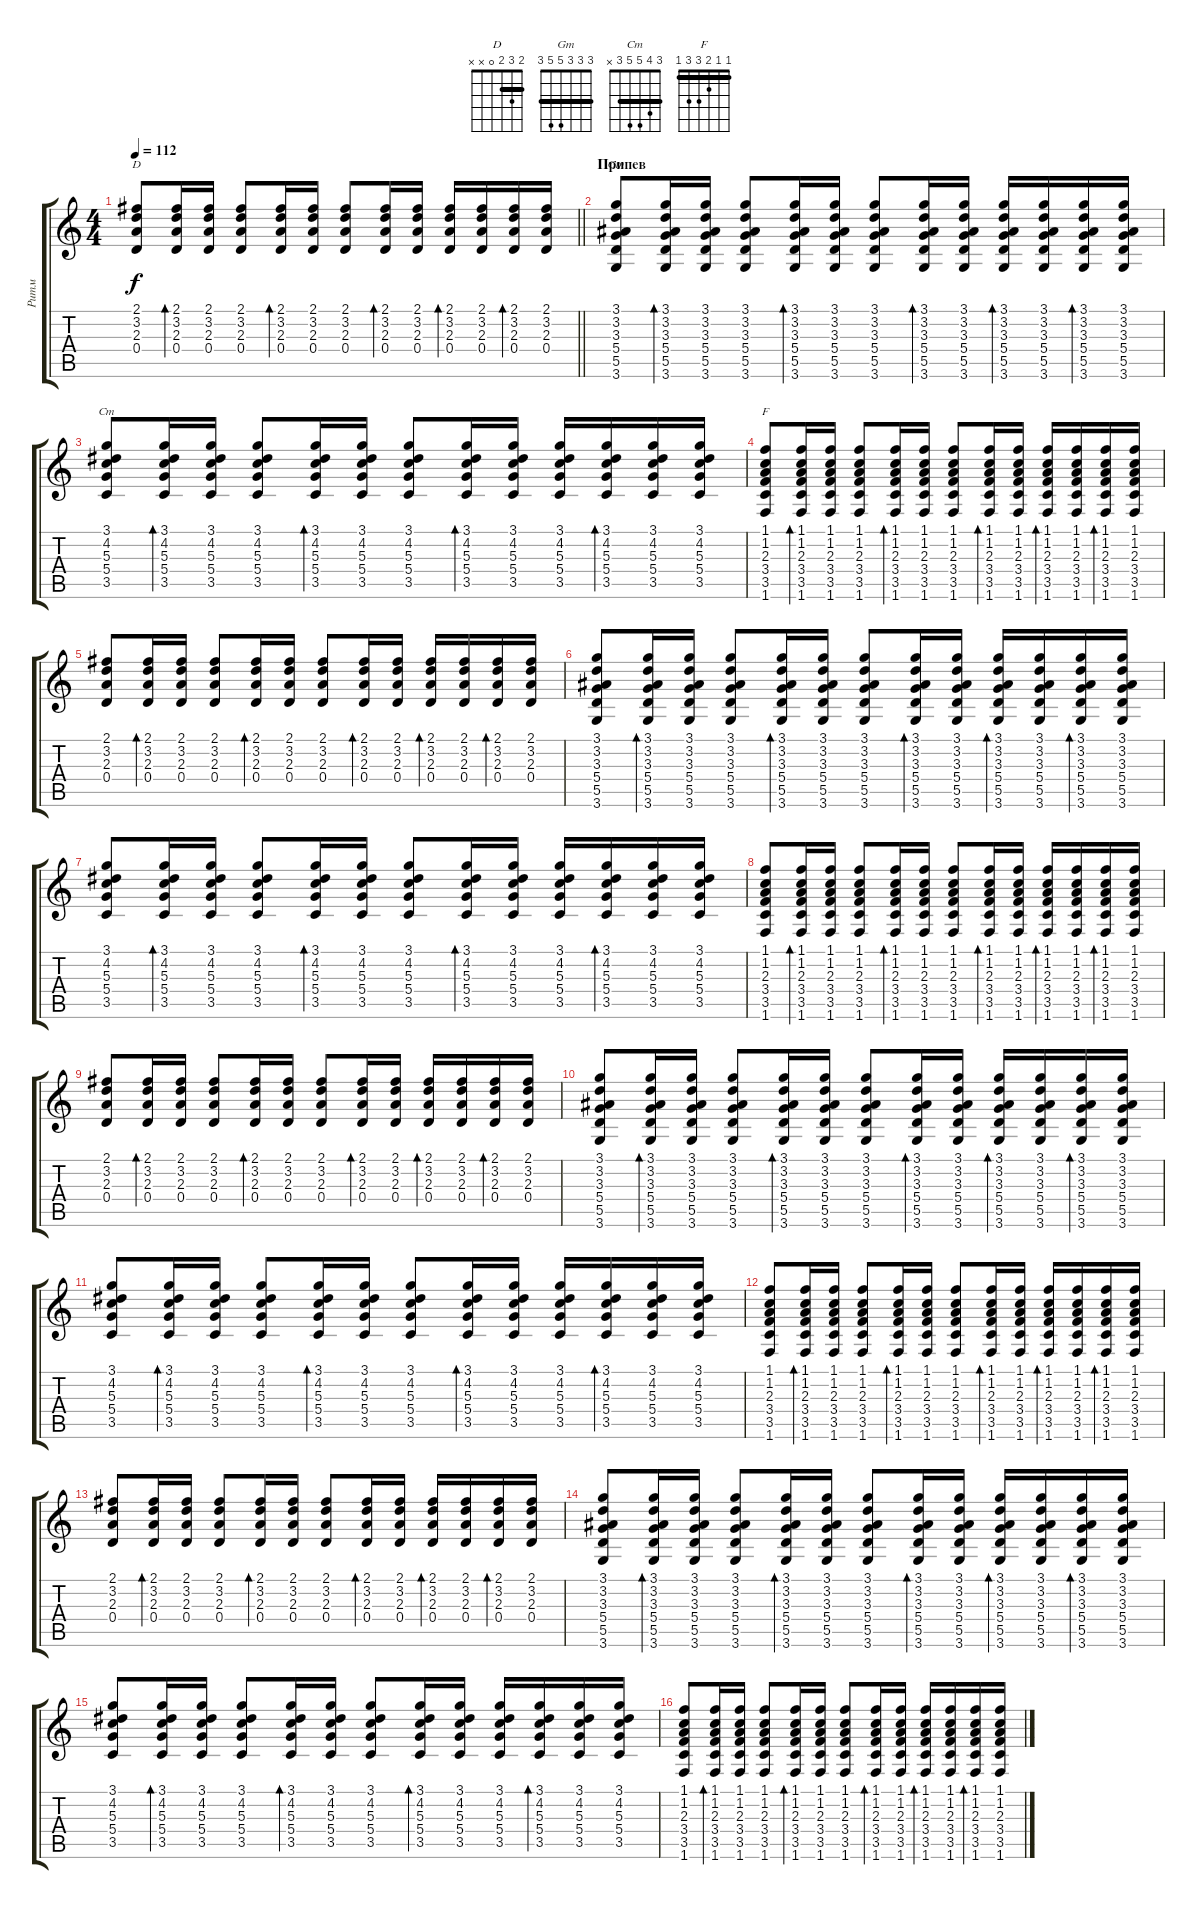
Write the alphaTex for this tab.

\track ("Ритм" "Ритм") {instrument acousticguitarsteel}
\staff {score tabs}
\tuning (E4 B3 G3 D3 A2 E2) {hide}
\chord ("D" 2 3 2 0 x x) {barre 2}
\chord ("Gm" 3 3 3 5 5 3) {barre 3}
\chord ("Cm" 3 4 5 5 3 x) {barre 3}
\chord ("F" 1 1 2 3 3 1) {barre 1}
\ts (4 4)
\tempo 112
\clef g2
\barLineRight lightlight
\ks c
(2.1 3.2 2.3 0.4).8{ch "D" dy f} (2.1 3.2 2.3 0.4).16{bd 30} (2.1 3.2 2.3 0.4).16 (2.1 3.2 2.3 0.4).8 (2.1 3.2 2.3 0.4).16{bd 30} (2.1 3.2 2.3 0.4).16 (2.1 3.2 2.3 0.4).8 (2.1 3.2 2.3 0.4).16{bd 30} (2.1 3.2 2.3 0.4).16 (2.1 3.2 2.3 0.4).16{bd 30} (2.1 3.2 2.3 0.4).16 (2.1 3.2 2.3 0.4).16{bd 30} (2.1 3.2 2.3 0.4).16 |
\section ("" "Припев")
(3.1 3.2 3.3 5.4 5.5 3.6).8{ch "Gm"} (3.1 3.2 3.3 5.4 5.5 3.6).16{bd 30} (3.1 3.2 3.3 5.4 5.5 3.6).16 (3.1 3.2 3.3 5.4 5.5 3.6).8 (3.1 3.2 3.3 5.4 5.5 3.6).16{bd 30} (3.1 3.2 3.3 5.4 5.5 3.6).16 (3.1 3.2 3.3 5.4 5.5 3.6).8 (3.1 3.2 3.3 5.4 5.5 3.6).16{bd 30} (3.1 3.2 3.3 5.4 5.5 3.6).16 (3.1 3.2 3.3 5.4 5.5 3.6).16{bd 30} (3.1 3.2 3.3 5.4 5.5 3.6).16 (3.1 3.2 3.3 5.4 5.5 3.6).16{bd 30} (3.1 3.2 3.3 5.4 5.5 3.6).16 |
(3.1 4.2 5.3 5.4 3.5).8{ch "Cm"} (3.1 4.2 5.3 5.4 3.5).16{bd 30} (3.1 4.2 5.3 5.4 3.5).16 (3.1 4.2 5.3 5.4 3.5).8 (3.1 4.2 5.3 5.4 3.5).16{bd 30} (3.1 4.2 5.3 5.4 3.5).16 (3.1 4.2 5.3 5.4 3.5).8 (3.1 4.2 5.3 5.4 3.5).16{bd 30} (3.1 4.2 5.3 5.4 3.5).16 (3.1 4.2 5.3 5.4 3.5).16 (3.1 4.2 5.3 5.4 3.5).16{bd 30} (3.1 4.2 5.3 5.4 3.5).16 (3.1 4.2 5.3 5.4 3.5).16 |
(1.1 1.2 2.3 3.4 3.5 1.6).8{ch "F"} (1.1 1.2 2.3 3.4 3.5 1.6).16{bd 30} (1.1 1.2 2.3 3.4 3.5 1.6).16 (1.1 1.2 2.3 3.4 3.5 1.6).8 (1.1 1.2 2.3 3.4 3.5 1.6).16{bd 30} (1.1 1.2 2.3 3.4 3.5 1.6).16 (1.1 1.2 2.3 3.4 3.5 1.6).8 (1.1 1.2 2.3 3.4 3.5 1.6).16{bd 30} (1.1 1.2 2.3 3.4 3.5 1.6).16 (1.1 1.2 2.3 3.4 3.5 1.6).16{bd 30} (1.1 1.2 2.3 3.4 3.5 1.6).16 (1.1 1.2 2.3 3.4 3.5 1.6).16{bd 30} (1.1 1.2 2.3 3.4 3.5 1.6).16 |
(2.1 3.2 2.3 0.4).8 (2.1 3.2 2.3 0.4).16{bd 30} (2.1 3.2 2.3 0.4).16 (2.1 3.2 2.3 0.4).8 (2.1 3.2 2.3 0.4).16{bd 30} (2.1 3.2 2.3 0.4).16 (2.1 3.2 2.3 0.4).8 (2.1 3.2 2.3 0.4).16{bd 30} (2.1 3.2 2.3 0.4).16 (2.1 3.2 2.3 0.4).16{bd 30} (2.1 3.2 2.3 0.4).16 (2.1 3.2 2.3 0.4).16{bd 30} (2.1 3.2 2.3 0.4).16 |
(3.1 3.2 3.3 5.4 5.5 3.6).8 (3.1 3.2 3.3 5.4 5.5 3.6).16{bd 30} (3.1 3.2 3.3 5.4 5.5 3.6).16 (3.1 3.2 3.3 5.4 5.5 3.6).8 (3.1 3.2 3.3 5.4 5.5 3.6).16{bd 30} (3.1 3.2 3.3 5.4 5.5 3.6).16 (3.1 3.2 3.3 5.4 5.5 3.6).8 (3.1 3.2 3.3 5.4 5.5 3.6).16{bd 30} (3.1 3.2 3.3 5.4 5.5 3.6).16 (3.1 3.2 3.3 5.4 5.5 3.6).16{bd 30} (3.1 3.2 3.3 5.4 5.5 3.6).16 (3.1 3.2 3.3 5.4 5.5 3.6).16{bd 30} (3.1 3.2 3.3 5.4 5.5 3.6).16 |
(3.1 4.2 5.3 5.4 3.5).8 (3.1 4.2 5.3 5.4 3.5).16{bd 30} (3.1 4.2 5.3 5.4 3.5).16 (3.1 4.2 5.3 5.4 3.5).8 (3.1 4.2 5.3 5.4 3.5).16{bd 30} (3.1 4.2 5.3 5.4 3.5).16 (3.1 4.2 5.3 5.4 3.5).8 (3.1 4.2 5.3 5.4 3.5).16{bd 30} (3.1 4.2 5.3 5.4 3.5).16 (3.1 4.2 5.3 5.4 3.5).16 (3.1 4.2 5.3 5.4 3.5).16{bd 30} (3.1 4.2 5.3 5.4 3.5).16 (3.1 4.2 5.3 5.4 3.5).16 |
(1.1 1.2 2.3 3.4 3.5 1.6).8 (1.1 1.2 2.3 3.4 3.5 1.6).16{bd 30} (1.1 1.2 2.3 3.4 3.5 1.6).16 (1.1 1.2 2.3 3.4 3.5 1.6).8 (1.1 1.2 2.3 3.4 3.5 1.6).16{bd 30} (1.1 1.2 2.3 3.4 3.5 1.6).16 (1.1 1.2 2.3 3.4 3.5 1.6).8 (1.1 1.2 2.3 3.4 3.5 1.6).16{bd 30} (1.1 1.2 2.3 3.4 3.5 1.6).16 (1.1 1.2 2.3 3.4 3.5 1.6).16{bd 30} (1.1 1.2 2.3 3.4 3.5 1.6).16 (1.1 1.2 2.3 3.4 3.5 1.6).16{bd 30} (1.1 1.2 2.3 3.4 3.5 1.6).16 |
(2.1 3.2 2.3 0.4).8 (2.1 3.2 2.3 0.4).16{bd 30} (2.1 3.2 2.3 0.4).16 (2.1 3.2 2.3 0.4).8 (2.1 3.2 2.3 0.4).16{bd 30} (2.1 3.2 2.3 0.4).16 (2.1 3.2 2.3 0.4).8 (2.1 3.2 2.3 0.4).16{bd 30} (2.1 3.2 2.3 0.4).16 (2.1 3.2 2.3 0.4).16{bd 30} (2.1 3.2 2.3 0.4).16 (2.1 3.2 2.3 0.4).16{bd 30} (2.1 3.2 2.3 0.4).16 |
(3.1 3.2 3.3 5.4 5.5 3.6).8 (3.1 3.2 3.3 5.4 5.5 3.6).16{bd 30} (3.1 3.2 3.3 5.4 5.5 3.6).16 (3.1 3.2 3.3 5.4 5.5 3.6).8 (3.1 3.2 3.3 5.4 5.5 3.6).16{bd 30} (3.1 3.2 3.3 5.4 5.5 3.6).16 (3.1 3.2 3.3 5.4 5.5 3.6).8 (3.1 3.2 3.3 5.4 5.5 3.6).16{bd 30} (3.1 3.2 3.3 5.4 5.5 3.6).16 (3.1 3.2 3.3 5.4 5.5 3.6).16{bd 30} (3.1 3.2 3.3 5.4 5.5 3.6).16 (3.1 3.2 3.3 5.4 5.5 3.6).16{bd 30} (3.1 3.2 3.3 5.4 5.5 3.6).16 |
(3.1 4.2 5.3 5.4 3.5).8 (3.1 4.2 5.3 5.4 3.5).16{bd 30} (3.1 4.2 5.3 5.4 3.5).16 (3.1 4.2 5.3 5.4 3.5).8 (3.1 4.2 5.3 5.4 3.5).16{bd 30} (3.1 4.2 5.3 5.4 3.5).16 (3.1 4.2 5.3 5.4 3.5).8 (3.1 4.2 5.3 5.4 3.5).16{bd 30} (3.1 4.2 5.3 5.4 3.5).16 (3.1 4.2 5.3 5.4 3.5).16 (3.1 4.2 5.3 5.4 3.5).16{bd 30} (3.1 4.2 5.3 5.4 3.5).16 (3.1 4.2 5.3 5.4 3.5).16 |
(1.1 1.2 2.3 3.4 3.5 1.6).8 (1.1 1.2 2.3 3.4 3.5 1.6).16{bd 30} (1.1 1.2 2.3 3.4 3.5 1.6).16 (1.1 1.2 2.3 3.4 3.5 1.6).8 (1.1 1.2 2.3 3.4 3.5 1.6).16{bd 30} (1.1 1.2 2.3 3.4 3.5 1.6).16 (1.1 1.2 2.3 3.4 3.5 1.6).8 (1.1 1.2 2.3 3.4 3.5 1.6).16{bd 30} (1.1 1.2 2.3 3.4 3.5 1.6).16 (1.1 1.2 2.3 3.4 3.5 1.6).16{bd 30} (1.1 1.2 2.3 3.4 3.5 1.6).16 (1.1 1.2 2.3 3.4 3.5 1.6).16{bd 30} (1.1 1.2 2.3 3.4 3.5 1.6).16 |
(2.1 3.2 2.3 0.4).8 (2.1 3.2 2.3 0.4).16{bd 30} (2.1 3.2 2.3 0.4).16 (2.1 3.2 2.3 0.4).8 (2.1 3.2 2.3 0.4).16{bd 30} (2.1 3.2 2.3 0.4).16 (2.1 3.2 2.3 0.4).8 (2.1 3.2 2.3 0.4).16{bd 30} (2.1 3.2 2.3 0.4).16 (2.1 3.2 2.3 0.4).16{bd 30} (2.1 3.2 2.3 0.4).16 (2.1 3.2 2.3 0.4).16{bd 30} (2.1 3.2 2.3 0.4).16 |
(3.1 3.2 3.3 5.4 5.5 3.6).8 (3.1 3.2 3.3 5.4 5.5 3.6).16{bd 30} (3.1 3.2 3.3 5.4 5.5 3.6).16 (3.1 3.2 3.3 5.4 5.5 3.6).8 (3.1 3.2 3.3 5.4 5.5 3.6).16{bd 30} (3.1 3.2 3.3 5.4 5.5 3.6).16 (3.1 3.2 3.3 5.4 5.5 3.6).8 (3.1 3.2 3.3 5.4 5.5 3.6).16{bd 30} (3.1 3.2 3.3 5.4 5.5 3.6).16 (3.1 3.2 3.3 5.4 5.5 3.6).16{bd 30} (3.1 3.2 3.3 5.4 5.5 3.6).16 (3.1 3.2 3.3 5.4 5.5 3.6).16{bd 30} (3.1 3.2 3.3 5.4 5.5 3.6).16 |
(3.1 4.2 5.3 5.4 3.5).8 (3.1 4.2 5.3 5.4 3.5).16{bd 30} (3.1 4.2 5.3 5.4 3.5).16 (3.1 4.2 5.3 5.4 3.5).8 (3.1 4.2 5.3 5.4 3.5).16{bd 30} (3.1 4.2 5.3 5.4 3.5).16 (3.1 4.2 5.3 5.4 3.5).8 (3.1 4.2 5.3 5.4 3.5).16{bd 30} (3.1 4.2 5.3 5.4 3.5).16 (3.1 4.2 5.3 5.4 3.5).16 (3.1 4.2 5.3 5.4 3.5).16{bd 30} (3.1 4.2 5.3 5.4 3.5).16 (3.1 4.2 5.3 5.4 3.5).16 |
(1.1 1.2 2.3 3.4 3.5 1.6).8 (1.1 1.2 2.3 3.4 3.5 1.6).16{bd 30} (1.1 1.2 2.3 3.4 3.5 1.6).16 (1.1 1.2 2.3 3.4 3.5 1.6).8 (1.1 1.2 2.3 3.4 3.5 1.6).16{bd 30} (1.1 1.2 2.3 3.4 3.5 1.6).16 (1.1 1.2 2.3 3.4 3.5 1.6).8 (1.1 1.2 2.3 3.4 3.5 1.6).16{bd 30} (1.1 1.2 2.3 3.4 3.5 1.6).16 (1.1 1.2 2.3 3.4 3.5 1.6).16{bd 30} (1.1 1.2 2.3 3.4 3.5 1.6).16 (1.1 1.2 2.3 3.4 3.5 1.6).16{bd 30} (1.1 1.2 2.3 3.4 3.5 1.6).16
